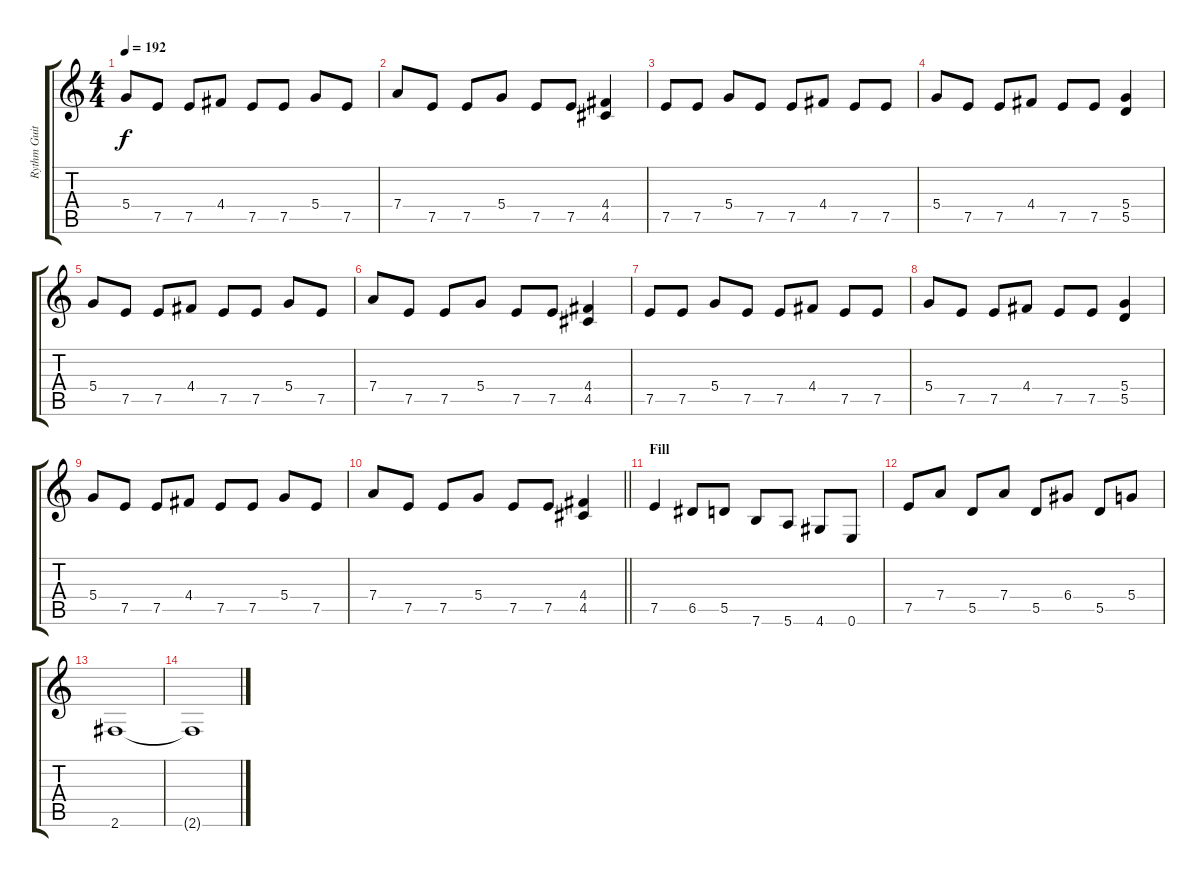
\track ("Rythm Guitar" "Rythm Guit") {instrument distortionguitar}
\staff {score tabs}
\tuning (E4 B3 G3 D3 A2 E2) {hide}
\ts (4 4)
\tempo 192
\clef g2
\ks c
5.4.8{dy f} 7.5.8 7.5.8 4.4.8 7.5.8 7.5.8 5.4.8 7.5.8 |
7.4.8 7.5.8 7.5.8 5.4.8 7.5.8 7.5.8 (4.4 4.5).4 |
7.5.8 7.5.8 5.4.8 7.5.8 7.5.8 4.4.8 7.5.8 7.5.8 |
5.4.8 7.5.8 7.5.8 4.4.8 7.5.8 7.5.8 (5.4 5.5).4 |
5.4.8 7.5.8 7.5.8 4.4.8 7.5.8 7.5.8 5.4.8 7.5.8 |
7.4.8 7.5.8 7.5.8 5.4.8 7.5.8 7.5.8 (4.4 4.5).4 |
7.5.8 7.5.8 5.4.8 7.5.8 7.5.8 4.4.8 7.5.8 7.5.8 |
5.4.8 7.5.8 7.5.8 4.4.8 7.5.8 7.5.8 (5.4 5.5).4 |
5.4.8 7.5.8 7.5.8 4.4.8 7.5.8 7.5.8 5.4.8 7.5.8 |
\barLineRight lightlight
7.4.8 7.5.8 7.5.8 5.4.8 7.5.8 7.5.8 (4.4 4.5).4 |
\section ("" "Fill")
7.5.4 6.5.8 5.5.8 7.6.8 5.6.8 4.6.8 0.6.8 |
7.5.8 7.4.8 5.5.8 7.4.8 5.5.8 6.4.8 5.5.8 5.4.8 |
2.6.1 |
2.6{t}.1
